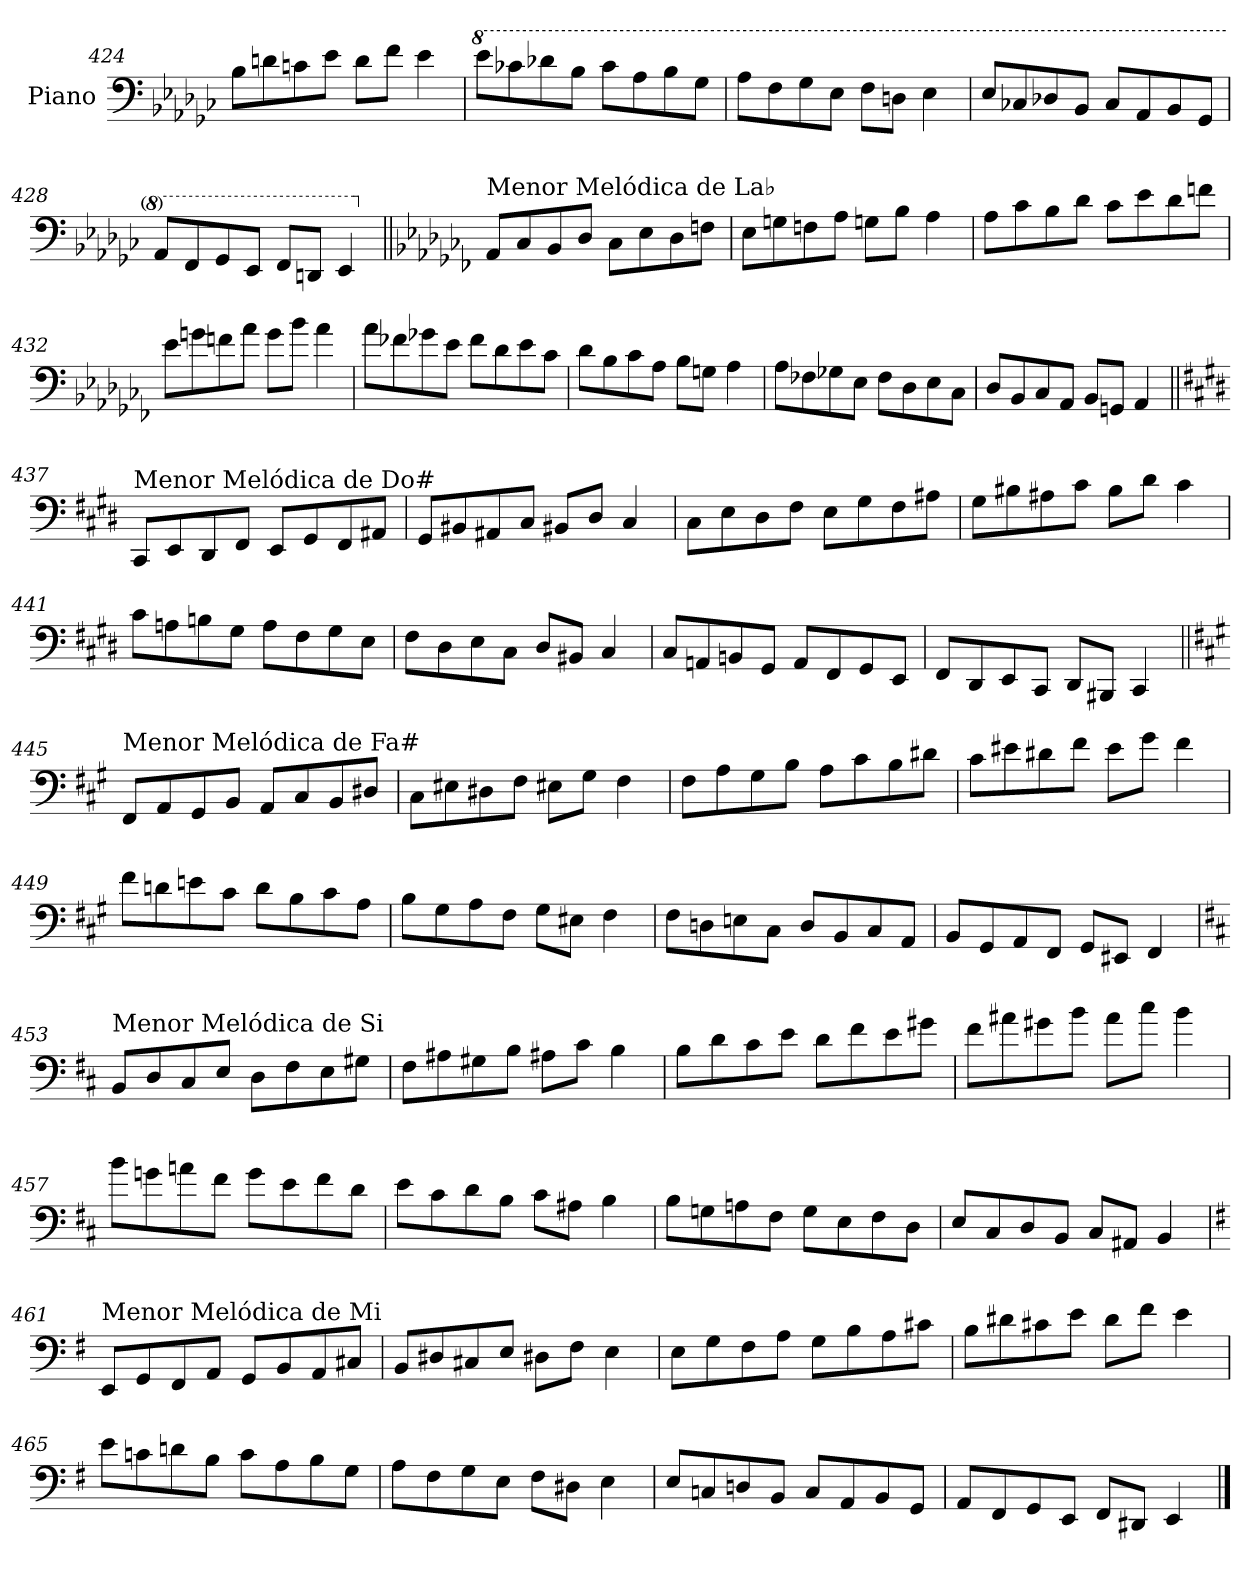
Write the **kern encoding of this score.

**kern
*part1
*staff1
*I"Piano
*I'Pno.
*clefF4
*k[b-e-a-d-g-c-]
=424
8B-\L
8dn\
8cn\
8e-\J
8d\L
8f\J
4e-\
!!LO:LB:g=z
=425
*8va
8ee-\L
8cc-X\
8dd-X\
8b-\J
8cc-\L
8a-\
8b-\
8g-\J
=426
8a-\L
8f\
8g-\
8e-\J
8f\L
8dn\J
4e-\
=427
8e-/L
8c-X/
8d-X/
8B-/J
8c-/L
8A-/
8B-/
8G-/J
=428
8A-/L
8F/
8G-/
8E-/J
8F/L
8Dn/J
4E-/
!!LO:LB:g=z
=429||
*k[b-e-a-d-g-c-f-]
*X8va
!LO:TX:a:t=Menor Melódica de La♭
8AA-/L
8C-/
8BB-/
8D-/J
8C-\L
8E-\
8D-\
8Fn\J
=430
8E-\L
8Gn\
8Fn\
8A-\J
8Gn\L
8B-\J
4A-\
=431
8A-\L
8c-\
8B-\
8d-\J
8c-\L
8e-\
8d-\
8fn\J
=432
8e-\L
8gn\
8fn\
8a-\J
8g\L
8b-\J
4a-\
!!LO:LB:g=z
=433
8a-\L
8f-X\
8g-X\
8e-\J
8f-\L
8d-\
8e-\
8c-\J
=434
8d-\L
8B-\
8c-\
8A-\J
8B-\L
8Gn\J
4A-\
=435
8A-\L
8F-X\
8G-X\
8E-\J
8F-\L
8D-\
8E-\
8C-\J
=436
8D-/L
8BB-/
8C-/
8AA-/J
8BB-/L
8GGn/J
4AA-/
!!LO:PB:g=z
=437||
*k[f#c#g#d#]
!LO:TX:a:t=Menor Melódica de Do#
8CC#/L
8EE/
8DD#/
8FF#/J
8EE/L
8GG#/
8FF#/
8AA#X/J
=438
8GG#/L
8BB#X/
8AA#X/
8C#/J
8BB#X/L
8D#/J
4C#/
=439
8C#\L
8E\
8D#\
8F#\J
8E\L
8G#\
8F#\
8A#X\J
=440
8G#\L
8B#X\
8A#X\
8c#\J
8B#\L
8d#\J
4c#\
!!LO:LB:g=z
=441
8c#\L
8An\
8Bn\
8G#\J
8A\L
8F#\
8G#\
8E\J
=442
8F#\L
8D#\
8E\
8C#\J
8D#/L
8BB#X/J
4C#/
=443
8C#/L
8AAn/
8BBn/
8GG#/J
8AA/L
8FF#/
8GG#/
8EE/J
=444
8FF#/L
8DD#/
8EE/
8CC#/J
8DD#/L
8BBB#X/J
4CC#/
!!LO:LB:g=z
=445||
*k[f#c#g#]
!LO:TX:a:t=Menor Melódica de Fa#
8FF#/L
8AA/
8GG#/
8BB/J
8AA/L
8C#/
8BB/
8D#X/J
=446
8C#\L
8E#X\
8D#X\
8F#\J
8E#X\L
8G#\J
4F#\
=447
8F#\L
8A\
8G#\
8B\J
8A\L
8c#\
8B\
8d#X\J
=448
8c#\L
8e#X\
8d#X\
8f#\J
8e#\L
8g#\J
4f#\
!!LO:LB:g=z
=449
8f#\L
8dn\
8en\
8c#\J
8d\L
8B\
8c#\
8A\J
=450
8B\L
8G#\
8A\
8F#\J
8G#\L
8E#X\J
4F#\
=451
8F#\L
8Dn\
8En\
8C#\J
8D/L
8BB/
8C#/
8AA/J
=452
8BB/L
8GG#/
8AA/
8FF#/J
8GG#/L
8EE#X/J
4FF#/
!!LO:LB:g=z
=453
*k[f#c#]
!LO:TX:a:t=Menor Melódica de Si
8BB/L
8D/
8C#/
8E/J
8D\L
8F#\
8E\
8G#X\J
=454
8F#\L
8A#X\
8G#X\
8B\J
8A#X\L
8c#\J
4B\
=455
8B\L
8d\
8c#\
8e\J
8d\L
8f#\
8e\
8g#X\J
=456
8f#\L
8a#X\
8g#X\
8b\J
8a#\L
8cc#\J
4b\
!!LO:LB:g=z
=457
8b\L
8gn\
8an\
8f#\J
8g\L
8e\
8f#\
8d\J
=458
8e\L
8c#\
8d\
8B\J
8c#\L
8A#X\J
4B\
=459
8B\L
8Gn\
8An\
8F#\J
8G\L
8E\
8F#\
8D\J
=460
8E/L
8C#/
8D/
8BB/J
8C#/L
8AA#X/J
4BB/
!!LO:LB:g=z
=461
*k[f#]
!LO:TX:a:t=Menor Melódica de Mi
8EE/L
8GG/
8FF#/
8AA/J
8GG/L
8BB/
8AA/
8C#X/J
=462
8BB/L
8D#X/
8C#X/
8E/J
8D#X\L
8F#\J
4E\
=463
8E\L
8G\
8F#\
8A\J
8G\L
8B\
8A\
8c#X\J
=464
8B\L
8d#X\
8c#X\
8e\J
8d#\L
8f#\J
4e\
!!LO:LB:g=z
=465
8e\L
8cn\
8dn\
8B\J
8c\L
8A\
8B\
8G\J
=466
8A\L
8F#\
8G\
8E\J
8F#\L
8D#X\J
4E\
=467
8E/L
8Cn/
8Dn/
8BB/J
8C/L
8AA/
8BB/
8GG/J
=468
8AA/L
8FF#/
8GG/
8EE/J
8FF#/L
8DD#X/J
4EE/
==
*-
